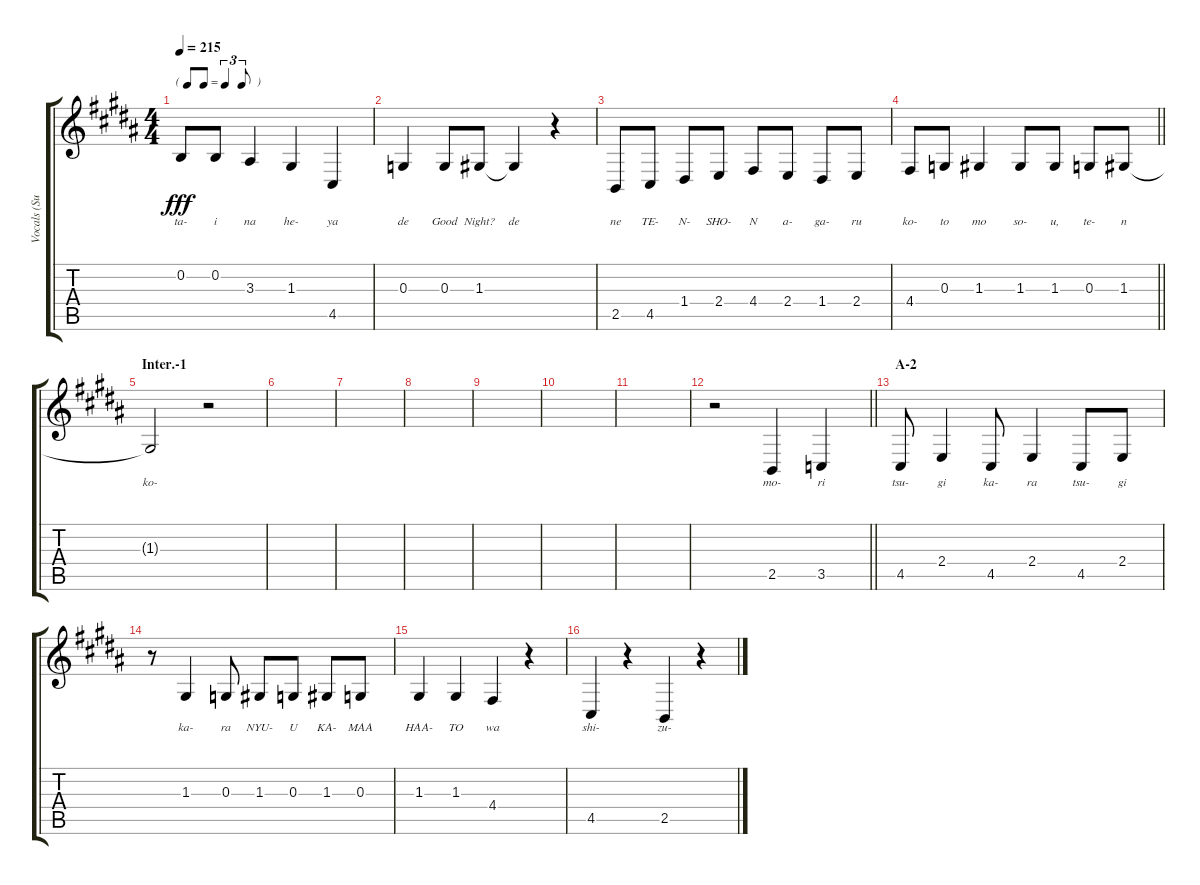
\track ("Vocals (Suzuki Jun)" "Vocals (Su") {instrument altosax}
\staff {score tabs}
\tuning (E4 B3 G3 D3 A2 E2) {hide}
\ts (4 4)
\tf triplet8th
\tempo 215
\clef g2
\ks b
0.2{t}.8{lyrics (0 "ta-") lyrics (1 "") lyrics (2 "") lyrics (3 "") lyrics (4 "") dy fff} 0.2.8{lyrics (0 "i") lyrics (1 "") lyrics (2 "") lyrics (3 "") lyrics (4 "")} 3.3.4{lyrics (0 "na") lyrics (1 "") lyrics (2 "") lyrics (3 "") lyrics (4 "")} 1.3.4{lyrics (0 "he-") lyrics (1 "") lyrics (2 "") lyrics (3 "") lyrics (4 "")} 4.5.4{lyrics (0 "ya") lyrics (1 "") lyrics (2 "") lyrics (3 "") lyrics (4 "")} |
0.3.4{lyrics (0 "de") lyrics (1 "") lyrics (2 "") lyrics (3 "") lyrics (4 "")} 0.3.8{lyrics (0 "Good") lyrics (1 "") lyrics (2 "") lyrics (3 "") lyrics (4 "")} 1.3.8{lyrics (0 "Night?") lyrics (1 "") lyrics (2 "") lyrics (3 "") lyrics (4 "")} 1.3{t}.4{lyrics (0 "de") lyrics (1 "") lyrics (2 "") lyrics (3 "") lyrics (4 "")} r.4 |
2.5.8{lyrics (0 "ne") lyrics (1 "") lyrics (2 "") lyrics (3 "") lyrics (4 "")} 4.5.8{lyrics (0 "TE-") lyrics (1 "") lyrics (2 "") lyrics (3 "") lyrics (4 "")} 1.4.8{lyrics (0 "N-") lyrics (1 "") lyrics (2 "") lyrics (3 "") lyrics (4 "")} 2.4.8{lyrics (0 "SHO-") lyrics (1 "") lyrics (2 "") lyrics (3 "") lyrics (4 "")} 4.4.8{lyrics (0 "N") lyrics (1 "") lyrics (2 "") lyrics (3 "") lyrics (4 "")} 2.4.8{lyrics (0 "a-") lyrics (1 "") lyrics (2 "") lyrics (3 "") lyrics (4 "")} 1.4.8{lyrics (0 "ga-") lyrics (1 "") lyrics (2 "") lyrics (3 "") lyrics (4 "")} 2.4.8{lyrics (0 "ru") lyrics (1 "") lyrics (2 "") lyrics (3 "") lyrics (4 "")} |
\barLineRight lightlight
4.4.8{lyrics (0 "ko-") lyrics (1 "") lyrics (2 "") lyrics (3 "") lyrics (4 "")} 0.3.8{lyrics (0 "to") lyrics (1 "") lyrics (2 "") lyrics (3 "") lyrics (4 "")} 1.3.4{lyrics (0 "mo") lyrics (1 "") lyrics (2 "") lyrics (3 "") lyrics (4 "")} 1.3.8{lyrics (0 "so-") lyrics (1 "") lyrics (2 "") lyrics (3 "") lyrics (4 "")} 1.3.8{lyrics (0 "u,") lyrics (1 "") lyrics (2 "") lyrics (3 "") lyrics (4 "")} 0.3.8{lyrics (0 "te-") lyrics (1 "") lyrics (2 "") lyrics (3 "") lyrics (4 "")} 1.3.8{lyrics (0 "n") lyrics (1 "") lyrics (2 "") lyrics (3 "") lyrics (4 "")} |
\section ("" "Inter.-1")
1.3{t}.2{lyrics (0 "ko-") lyrics (1 "") lyrics (2 "") lyrics (3 "") lyrics (4 "")} r.2 |
|
|
|
|
|
|
\barLineRight lightlight
r.2 2.5.4{lyrics (0 "mo-") lyrics (1 "") lyrics (2 "") lyrics (3 "") lyrics (4 "")} 3.5.4{lyrics (0 "ri") lyrics (1 "") lyrics (2 "") lyrics (3 "") lyrics (4 "")} |
\section ("" "A-2")
4.5.8{lyrics (0 "tsu-") lyrics (1 "") lyrics (2 "") lyrics (3 "") lyrics (4 "")} 2.4.4{lyrics (0 "gi") lyrics (1 "") lyrics (2 "") lyrics (3 "") lyrics (4 "")} 4.5.8{lyrics (0 "ka-") lyrics (1 "") lyrics (2 "") lyrics (3 "") lyrics (4 "")} 2.4.4{lyrics (0 "ra") lyrics (1 "") lyrics (2 "") lyrics (3 "") lyrics (4 "")} 4.5.8{lyrics (0 "tsu-") lyrics (1 "") lyrics (2 "") lyrics (3 "") lyrics (4 "")} 2.4.8{lyrics (0 "gi") lyrics (1 "") lyrics (2 "") lyrics (3 "") lyrics (4 "")} |
r.8 1.3.4{lyrics (0 "ka-") lyrics (1 "") lyrics (2 "") lyrics (3 "") lyrics (4 "")} 0.3.8{lyrics (0 "ra") lyrics (1 "") lyrics (2 "") lyrics (3 "") lyrics (4 "")} 1.3.8{lyrics (0 "NYU-") lyrics (1 "") lyrics (2 "") lyrics (3 "") lyrics (4 "")} 0.3.8{lyrics (0 "U") lyrics (1 "") lyrics (2 "") lyrics (3 "") lyrics (4 "")} 1.3.8{lyrics (0 "KA-") lyrics (1 "") lyrics (2 "") lyrics (3 "") lyrics (4 "")} 0.3.8{lyrics (0 "MAA") lyrics (1 "") lyrics (2 "") lyrics (3 "") lyrics (4 "")} |
1.3.4{lyrics (0 "HAA-") lyrics (1 "") lyrics (2 "") lyrics (3 "") lyrics (4 "")} 1.3.4{lyrics (0 "TO") lyrics (1 "") lyrics (2 "") lyrics (3 "") lyrics (4 "")} 4.4.4{lyrics (0 "wa") lyrics (1 "") lyrics (2 "") lyrics (3 "") lyrics (4 "")} r.4 |
4.5.4{lyrics (0 "shi-") lyrics (1 "") lyrics (2 "") lyrics (3 "") lyrics (4 "")} r.4 2.5.4{lyrics (0 "zu-") lyrics (1 "") lyrics (2 "") lyrics (3 "") lyrics (4 "")} r.4
